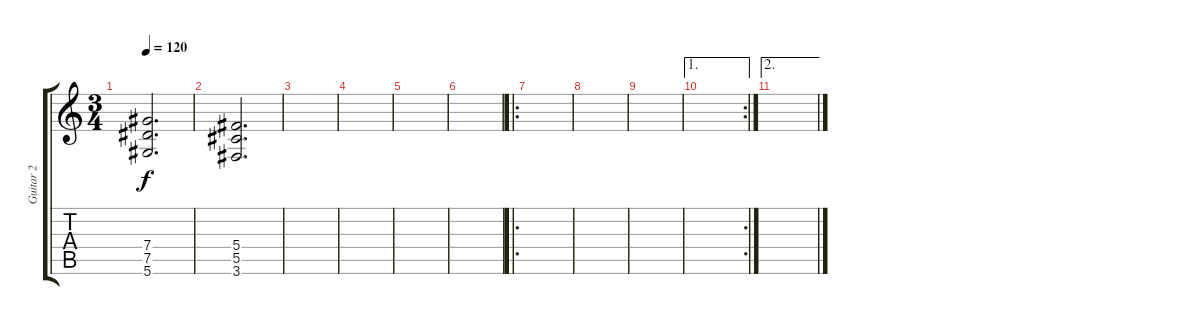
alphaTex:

\track ("Guitar 2" "Guitar 2") {instrument distortionguitar}
\staff {score tabs}
\tuning (Eb4 Bb3 Gb3 Db3 Ab2 Eb2) {hide}
\ts (3 4)
\tempo 120
\clef g2
\ks c
(7.4 7.5 5.6).2{d dy f} |
(5.4 5.5 3.6).2{d} |
|
|
|
|
\ro
|
|
|
\ae 1
\rc 2
|
\ae 2
